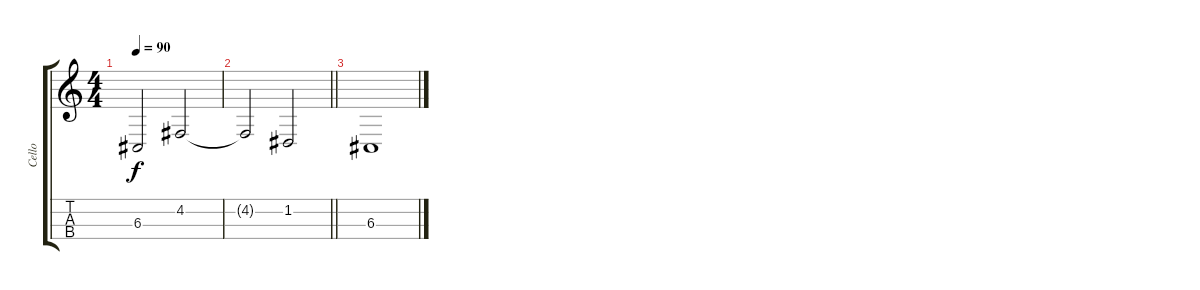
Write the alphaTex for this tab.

\track ("Cello" "Cello") {instrument cello}
\staff {score tabs}
\tuning (A3 D3 G2 C2) {hide}
\ts (4 4)
\tempo 90
\clef g2
\ks c
6.3.2{dy f} 4.2.2 |
\barLineRight lightlight
4.2{t}.2 1.2.2 |
6.3.1
